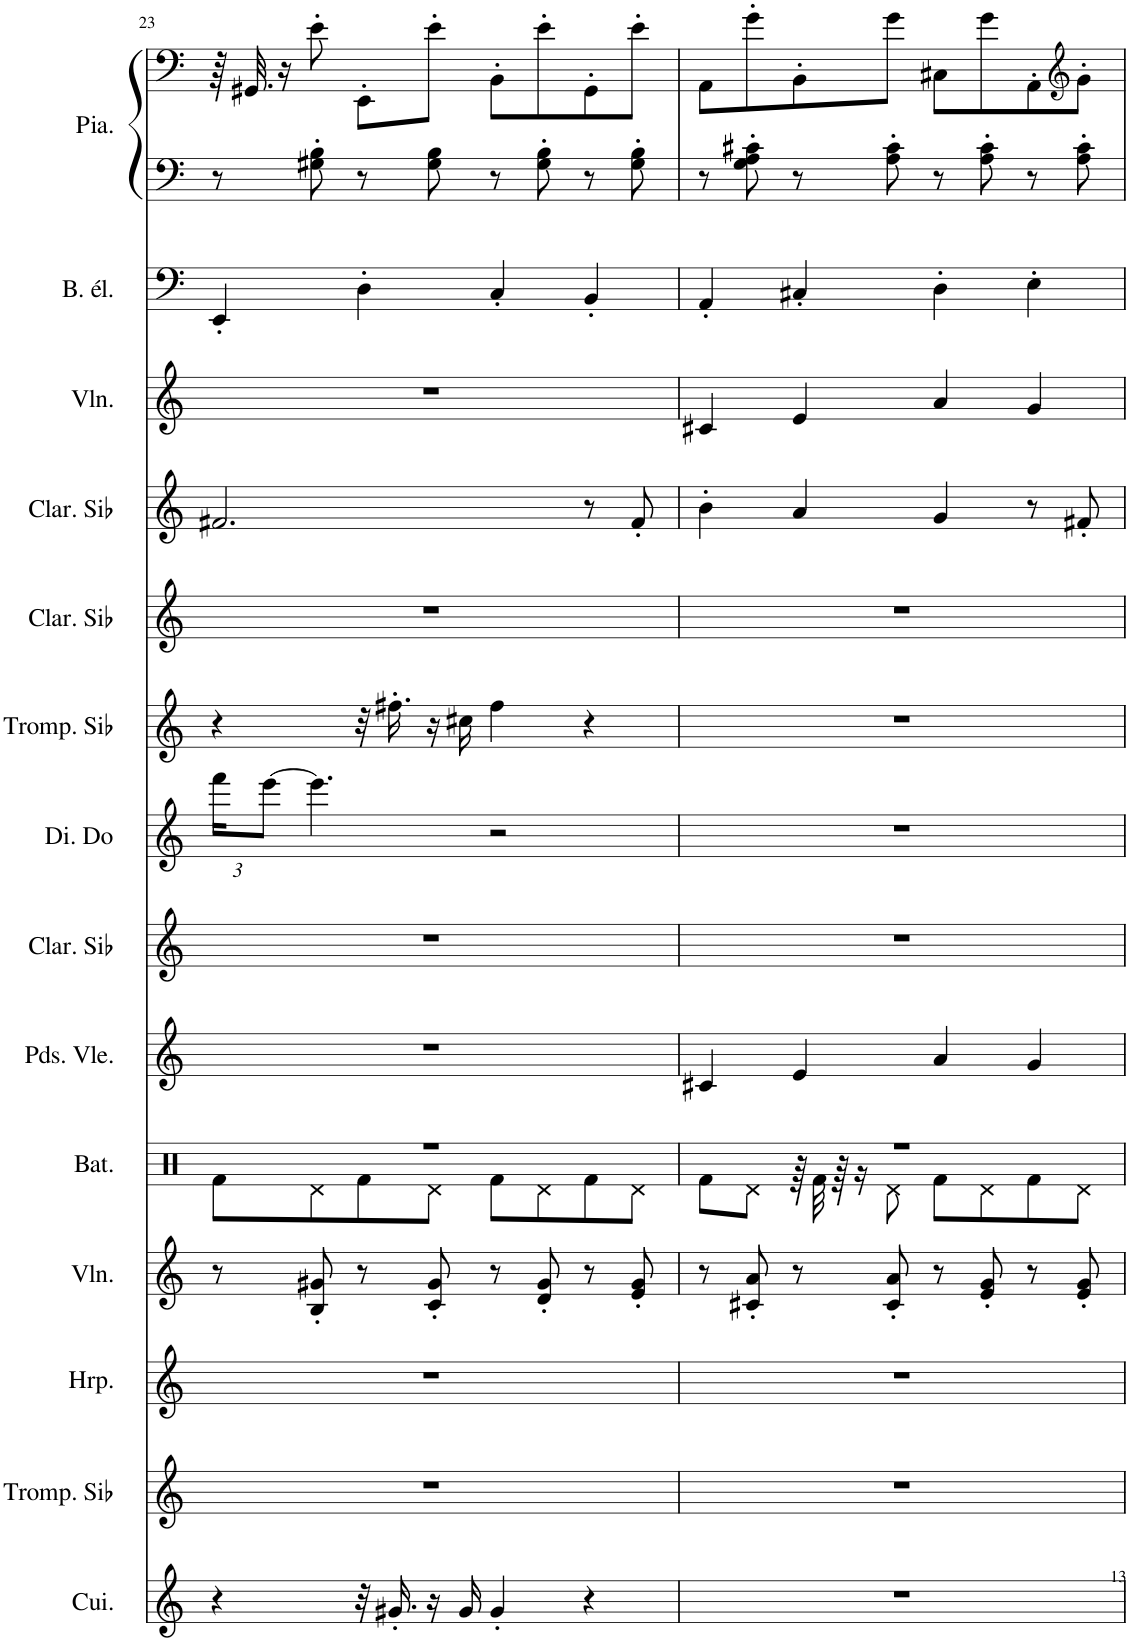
**kern	**kern	**kern	**kern	**kern	**kern	**kern	**kern	**kern	**kern	**kern	**kern	**kern	**kern	**kern
*part14	*part13	*part12	*part11	*part10	*part9	*part8	*part7	*part6	*part5	*part4	*part3	*part2	*part1	*part1
*staff15	*staff14	*staff13	*staff12	*staff11	*staff10	*staff9	*staff8	*staff7	*staff6	*staff5	*staff4	*staff3	*staff2	*staff1
*I"Cuivres, Brass Section	*I"Trompette en Sib, Muted Trumpet	*I"Harpe, Orchestral Harp	*I"Violon, Pizzicato Strings	*I"Batterie, Drums	*I"Pardessus de viole, Violin	*I"Clarinette en Sib, Clarinet Pipe	*I"Dizi en Do, Piccolo	*I"Trompette en Sib, Trumpet	*I"Clarinette en Sib, Clarinet Pipe	*I"Clarinette en Sib, Clarinet Pipe	*I"Violon, Tremolo Strings	*I"Basse électrique, Electric Bass (finger)	*I"Piano, Bright Acoustic Piano	*
*I'Cui.	*I'Tromp. Sib	*I'Hrp.	*I'Vln.	*I'Bat.	*I'Pds. Vle.	*I'Clar. Sib	*I'Di. Do	*I'Tromp. Sib	*I'Clar. Sib	*I'Clar. Sib	*I'Vln.	*I'B. él.	*I'Pia.	*
!!LO:PB:g=z
*clefG2	*clefG2	*clefG2	*clefG2	*clefX	*clefG2	*clefG2	*clefG2	*clefG2	*clefG2	*clefG2	*clefG2	*clefF4	*clefF4	*clefF4
*	*Trd1c2	*	*	*	*	*Trd1c2	*Trd-7c-12	*Trd1c2	*Trd1c2	*Trd1c2	*	*Trd7c12	*	*
*k[]	*k[]	*k[]	*k[]	*k[]	*k[]	*k[]	*k[]	*k[]	*k[]	*k[]	*k[]	*k[]	*k[]	*k[]
*M4/4	*M4/4	*M4/4	*M4/4	*M4/4	*M4/4	*M4/4	*M4/4	*M4/4	*M4/4	*M4/4	*M4/4	*M4/4	*M4/4	*M4/4
=23	=23	=23	=23	=23	=23	=23	=23	=23	=23	=23	=23	=23	=23	=23
*	*	*	*	*^	*	*	*	*	*	*	*	*	*	*
*	*	*	*	*	*	*	*	*Xbrackettup	*	*	*	*	*	*	*
4r	1r	1r	8r	1r	8Rf\L	1r	1r	24fff\KL	4r	1r	2.f#X/	1r	4EE'/	8r	64r
.	.	.	.	.	.	.	.	.	.	.	.	.	.	.	32.GG#X/
.	.	.	.	.	.	.	.	[12eee\J	.	.	.	.	.	.	.
.	.	.	.	.	.	.	.	.	.	.	.	.	.	.	16r
.	.	.	8B/' 8g#X/'	.	8Rd\	.	.	4.eee\]	.	.	.	.	.	8G#X\' 8B\'	8e'\
32r	.	.	8r	.	8Rf\	.	.	.	32r	.	.	.	4D'\	8r	8EE'\L
16.g#X'/	.	.	.	.	.	.	.	.	16.ff#X'\	.	.	.	.	.	.
16r	.	.	8c/' 8g#/'	.	8Rd\J	.	.	.	16r	.	.	.	.	8G#\ 8B\	8e'\J
16g#/	.	.	.	.	.	.	.	.	16cc#X\	.	.	.	.	.	.
4g#'/	.	.	8r	.	8Rf\L	.	.	2r	4ff#\	.	.	.	4C'/	8r	8BB'\L
.	.	.	8d/' 8g#/'	.	8Rd\	.	.	.	.	.	.	.	.	8G#\' 8B\'	8e'\
4r	.	.	8r	.	8Rf\	.	.	.	4r	.	8r	.	4BB'/	8r	8GG#'\
.	.	.	8e/' 8g#/'	.	8Rd\J	.	.	.	.	.	8f#'/	.	.	8G#\' 8B\'	8e'\J
=24	=24	=24	=24	=24	=24	=24	=24	=24	=24	=24	=24	=24	=24	=24	=24
1r	1r	1r	8r	1r	8Rf\L	4c#X/	1r	1r	1r	1r	4b'\	4c#X/	4AA'/	8r	8AA\L
.	.	.	8c#X/' 8a/'	.	8Rd\J	.	.	.	.	.	.	.	.	8G\' 8A\' 8c#X\'	8g'\
.	.	.	8r	.	64r	4e/	.	.	.	.	4a/	4e/	4C#X'/	8r	8BB'\
.	.	.	.	.	32Rf\	.	.	.	.	.	.	.	.	.	.
.	.	.	.	.	64r	.	.	.	.	.	.	.	.	.	.
.	.	.	.	.	16r	.	.	.	.	.	.	.	.	.	.
.	.	.	8c#/' 8a/'	.	8Rd\	.	.	.	.	.	.	.	.	8A\' 8c#\'	8g\J
.	.	.	8r	.	8Rf\L	4a/	.	.	.	.	4g/	4a/	4D'\	8r	8C#X\L
.	.	.	8e/' 8g/'	.	8Rd\	.	.	.	.	.	.	.	.	8A\' 8c#\'	8g\
.	.	.	8r	.	8Rf\	4g/	.	.	.	.	8r	4g/	4E'\	8r	8AA'\
*	*	*	*	*	*	*	*	*	*	*	*	*	*	*	*clefG2
.	.	.	8e/' 8g/'	.	8Rd\J	.	.	.	.	.	8f#X'/	.	.	8A\' 8c#\'	8g'\J
*	*	*	*	*v	*v	*	*	*	*	*	*	*	*	*	*
=	=	=	=	=	=	=	=	=	=	=	=	=	=	=
*-	*-	*-	*-	*-	*-	*-	*-	*-	*-	*-	*-	*-	*-	*-
